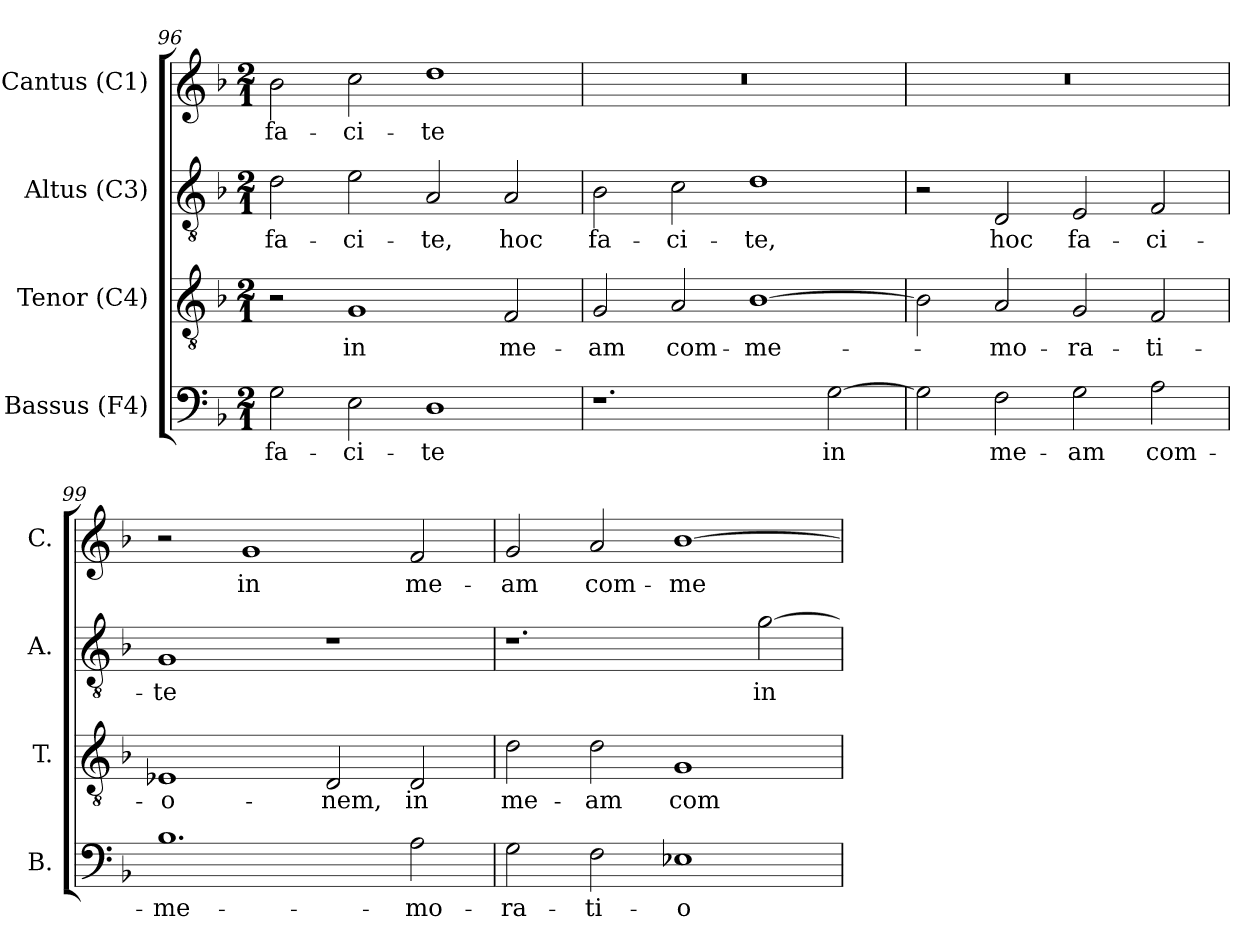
**kern	**text	**kern	**text	**kern	**text	**kern	**text
*part4	*part4	*part3	*part3	*part2	*part2	*part1	*part1
*staff4	*staff4	*staff3	*staff3	*staff2	*staff2	*staff1	*staff1
*I"Bassus (F4)	*	*I"Tenor (C4)	*	*I"Altus (C3)	*	*I"Cantus (C1)	*
*I'B.	*	*I'T.	*	*I'A.	*	*I'C.	*
!!LO:PB:g=z
*clefF4	*	*clefGv2	*	*clefGv2	*	*clefG2	*
*	*	*ITrd7c12	*	*ITrd7c12	*	*	*
*k[b-]	*	*k[b-]	*	*k[b-]	*	*k[b-]	*
*F:	*	*F:	*	*F:	*	*F:	*
*M2/1	*	*M2/1	*	*M2/1	*	*M2/1	*
=96	=96	=96	=96	=96	=96	=96	=96
!	!LO:LY:b:color=#000000	!	!	!	!	!	!
!	!	!	!	!	!LO:LY:b:color=#000000	!	!
!	!	!	!	!	!	!	!LO:LY:b:color=#000000
2Gi\	fa-	2r	.	2Di\	fa-	2b-i\	fa-
!	!LO:LY:b:color=#000000	!	!	!	!	!	!
!	!	!	!LO:LY:b:color=#000000	!	!	!	!
!	!	!	!	!	!LO:LY:b:color=#000000	!	!
!	!	!	!	!	!	!	!LO:LY:b:color=#000000
2Ei\	-ci-	1GGi	in	2Ei\	-ci-	2cci\	-ci-
!	!LO:LY:b:color=#000000	!	!	!	!	!	!
!	!	!	!	!	!LO:LY:b:color=#000000	!	!
!	!	!	!	!	!	!	!LO:LY:b:color=#000000
1Di	-te	.	.	2AAi/	-te,	1ddi	-te
!	!	!	!LO:LY:b:color=#000000	!	!	!	!
!	!	!	!	!	!LO:LY:b:color=#000000	!	!
.	.	2FFi/	me-	2AAi/	hoc	.	.
=97	=97	=97	=97	=97	=97	=97	=97
!	!	!	!LO:LY:b:color=#000000	!	!	!	!
!	!	!	!	!	!LO:LY:b:color=#000000	!LO:N:vis=1	!
1.r	.	2GGi/	-am	2BB-i\	fa-	0r	.
!	!	!	!LO:LY:b:color=#000000	!	!	!	!
!	!	!	!	!	!LO:LY:b:color=#000000	!	!
.	.	2AAi/	com-	2Ci\	-ci-	.	.
!	!	!	!LO:LY:b:color=#000000	!	!	!	!
!	!	!	!	!	!LO:LY:b:color=#000000	!	!
.	.	[1BB-i	-me-	1Di	-te,	.	.
!	!LO:LY:b:color=#000000	!	!	!	!	!	!
[2Gi\	in	.	.	.	.	.	.
=98	=98	=98	=98	=98	=98	=98	=98
!	!	!	!	!	!	!LO:N:vis=1	!
2Gi\]	.	2BB-i\]	.	2r	.	0r	.
!	!LO:LY:b:color=#000000	!	!	!	!	!	!
!	!	!	!LO:LY:b:color=#000000	!	!	!	!
!	!	!	!	!	!LO:LY:b:color=#000000	!	!
2Fi\	me-	2AAi/	-mo-	2DDi/	hoc	.	.
!	!LO:LY:b:color=#000000	!	!	!	!	!	!
!	!	!	!LO:LY:b:color=#000000	!	!	!	!
!	!	!	!	!	!LO:LY:b:color=#000000	!	!
2Gi\	-am	2GGi/	-ra-	2EEi/	fa-	.	.
!	!LO:LY:b:color=#000000	!	!	!	!	!	!
!	!	!	!LO:LY:b:color=#000000	!	!	!	!
!	!	!	!	!	!LO:LY:b:color=#000000	!	!
2Ai\	com-	2FFi/	-ti-	2FFi/	-ci-	.	.
=99	=99	=99	=99	=99	=99	=99	=99
!	!LO:LY:b:color=#000000	!	!	!	!	!	!
!	!	!	!LO:LY:b:color=#000000	!	!	!	!
!	!	!	!	!	!LO:LY:b:color=#000000	!	!
1.B-i	-me-	1EE-Xi	-o-	1GGi	-te	2r	.
!	!	!	!	!	!	!	!LO:LY:b:color=#000000
.	.	.	.	.	.	1gi	in
!	!	!	!LO:LY:b:color=#000000	!	!	!	!
.	.	2DDi/	-nem,	1r	.	.	.
!	!LO:LY:b:color=#000000	!	!	!	!	!	!
!	!	!	!LO:LY:b:color=#000000	!	!	!	!
!	!	!	!	!	!	!	!LO:LY:b:color=#000000
2Ai\	-mo-	2DDi/	in	.	.	2fi/	me-
!!LO:LB:g=z
=100	=100	=100	=100	=100	=100	=100	=100
!	!LO:LY:b:color=#000000	!	!	!	!	!	!
!	!	!	!LO:LY:b:color=#000000	!	!	!	!
!	!	!	!	!	!	!	!LO:LY:b:color=#000000
2Gi\	-ra-	2Di\	me-	1.r	.	2gi/	-am
!	!LO:LY:b:color=#000000	!	!	!	!	!	!
!	!	!	!LO:LY:b:color=#000000	!	!	!	!
!	!	!	!	!	!	!	!LO:LY:b:color=#000000
2Fi\	-ti-	2Di\	-am	.	.	2ai/	com-
!	!LO:LY:b:color=#000000	!	!	!	!	!	!
!	!	!	!LO:LY:b:color=#000000	!	!	!	!
!	!	!	!	!	!	!	!LO:LY:b:color=#000000
1E-Xi	-o-	1GGi	com-	.	.	[1b-i	-me-
!	!	!	!	!	!LO:LY:b:color=#000000	!	!
.	.	.	.	[2Gi\	in	.	.
=	=	=	=	=	=	=	=
*-	*-	*-	*-	*-	*-	*-	*-
